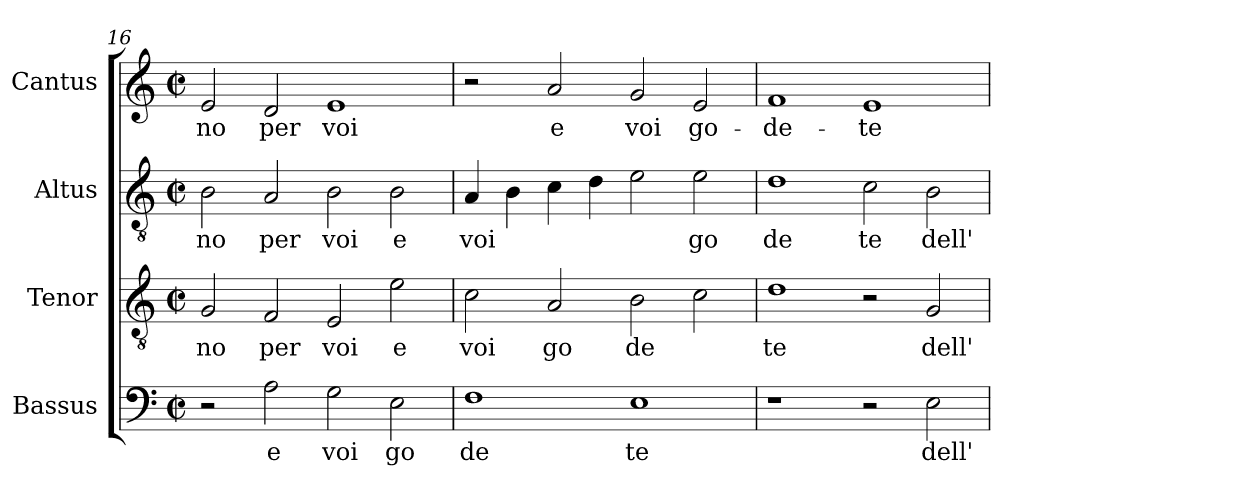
**kern	**text	**kern	**text	**kern	**text	**kern	**text
*part4	*part4	*part3	*part3	*part2	*part2	*part1	*part1
*staff4	*staff4	*staff3	*staff3	*staff2	*staff2	*staff1	*staff1
*I"Bassus	*	*I"Tenor	*	*I"Altus	*	*I"Cantus	*
*clefF4	*	*clefGv2	*	*clefGv2	*	*clefG2	*
*M2/2	*	*M2/2	*	*M2/2	*	*M2/2	*
*met(c|)	*	*met(c|)	*	*met(c|)	*	*met(c|)	*
=16	=16	=16	=16	=16	=16	=16	=16
!	!	!	!LO:LY:b:cj	!	!LO:LY:b:cj	!	!LO:LY:b:cj
2r	.	2G/	no	2B\	no	2e/	-no
!	!LO:LY:b:cj	!	!LO:LY:b:cj	!	!LO:LY:b:cj	!	!LO:LY:b:cj
2A\	e	2F/	per	2A/	per	2d/	per
!	!LO:LY:b:cj	!	!LO:LY:b:cj	!	!LO:LY:b:cj	!	!LO:LY:b:cj
2G\	voi	2E/	voi	2B\	voi	1e	voi
!	!LO:LY:b:cj	!	!LO:LY:b:cj	!	!LO:LY:b:cj	!	!
2E\	go	2e\	e	2B\	e	.	.
=17	=17	=17	=17	=17	=17	=17	=17
!	!LO:LY:b:cj	!	!LO:LY:b:cj	!	!LO:LY:b	!	!
1F	de	2c\	voi	4A/	voi	2r	.
.	.	.	.	4B\	.	.	.
!	!	!	!LO:LY:b:cj	!	!	!	!LO:LY:b:cj
.	.	2A/	go	4c\	.	2a/	e
.	.	.	.	4d\	.	.	.
!	!LO:LY:b:cj	!	!LO:LY:b:cj	!	!	!	!LO:LY:b:cj
1E	te	2B\	de	2e\	.	2g/	voi
!	!	!	!	!	!LO:LY:b:cj	!	!LO:LY:b:cj
.	.	2c\	.	2e\	go	2e/	go-
=18	=18	=18	=18	=18	=18	=18	=18
!	!	!	!LO:LY:b:cj	!	!LO:LY:b:cj	!	!LO:LY:b:cj
1r	.	1d	te	1d	de	1f	-de-
!	!	!	!	!	!LO:LY:b:cj	!	!LO:LY:b:cj
2r	.	2r	.	2c\	te	1e	-te
!	!LO:LY:b:cj	!	!LO:LY:b:cj	!	!LO:LY:b:cj	!	!
2E\	dell'	2G/	dell'	2B\	dell'	.	.
=	=	=	=	=	=	=	=
*-	*-	*-	*-	*-	*-	*-	*-
